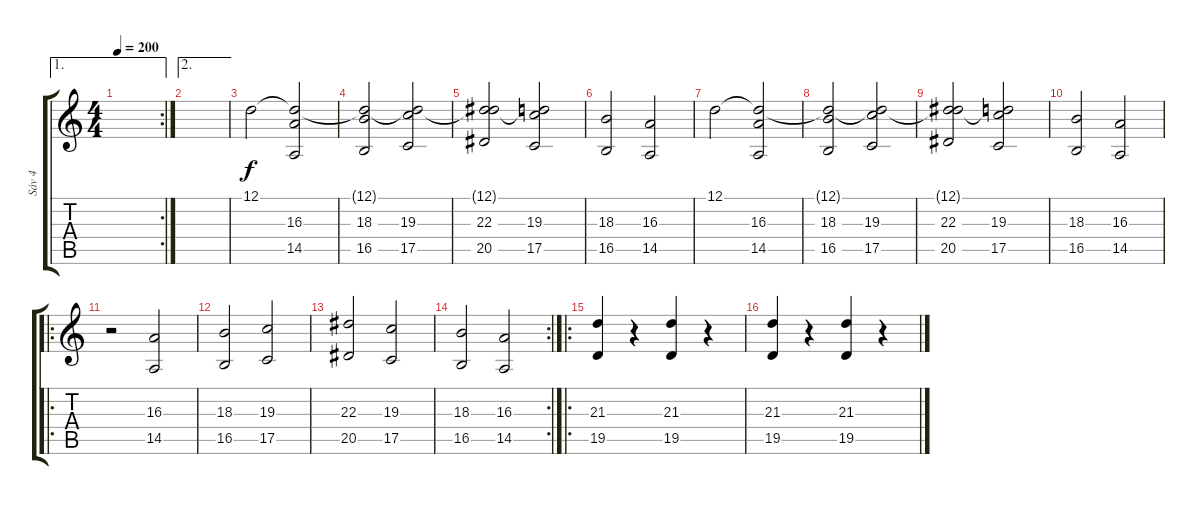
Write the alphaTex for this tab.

\track ("Sáv 4" "Sáv 4") {instrument choiraahs}
\staff {score tabs}
\tuning (D4 A3 F3 C3 G2 D2) {hide}
\ae 1
\rc 2
\ts (4 4)
\tempo 200
\clef g2
\ks c
|
\ae 2
|
12.1.2 (12.1{t} 16.3 14.5).2 |
(12.1{t} 18.3 16.5).2 (12.1{t} 19.3 17.5).2 |
(12.1{t} 22.3 20.5).2 (12.1{t} 19.3 17.5).2 |
(18.3 16.5).2 (16.3 14.5).2 |
12.1.2 (12.1{t} 16.3 14.5).2 |
(12.1{t} 18.3 16.5).2 (12.1{t} 19.3 17.5).2 |
(12.1{t} 22.3 20.5).2 (12.1{t} 19.3 17.5).2 |
(18.3 16.5).2 (16.3 14.5).2 |
\ro
r.2 (16.3 14.5).2 |
(18.3 16.5).2 (19.3 17.5).2 |
(22.3 20.5).2 (19.3 17.5).2 |
\rc 2
(18.3 16.5).2 (16.3 14.5).2 |
\ro
(21.3 19.5).4 r.4 (21.3 19.5).4 r.4 |
(21.3 19.5).4 r.4 (21.3 19.5).4 r.4
